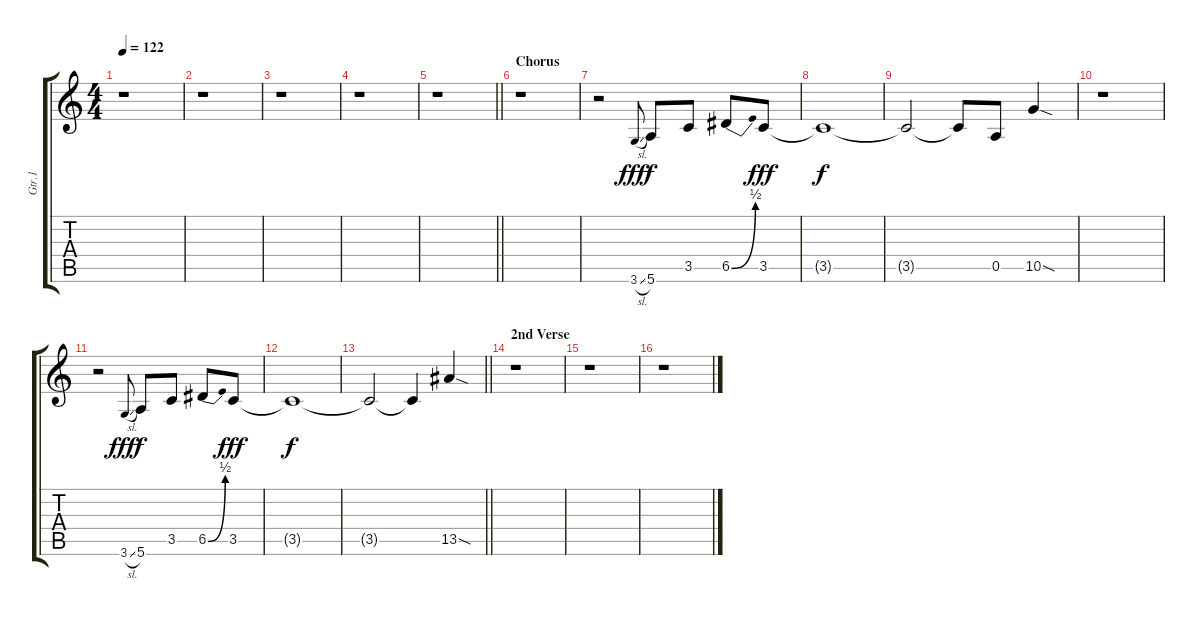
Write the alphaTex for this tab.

\track ("Gtr.1" "Gtr.1") {instrument overdrivenguitar}
\staff {score tabs}
\tuning (E4 B3 G3 D3 A2 E2) {hide}
\ts (4 4)
\tempo 122
\clef g2
\ks c
r.1{dy fff} |
r.1 |
r.1 |
r.1 |
\barLineRight lightlight
r.1 |
\section ("" "Chorus")
r.1 |
r.2 3.6{sl}.8{gr onbeat} 5.6.8{dy f} 3.5.8 6.5{be (bend 0 0 60 2)}.8 3.5.8{dy fff} |
3.5{t}.1{dy f} |
3.5{t}.2 3.5{t}.8 0.5.8 10.5{sod}.4 |
r.1 |
r.2 3.6{sl}.8{gr onbeat dy fff} 5.6.8{dy f} 3.5.8 6.5{be (bend 0 0 60 2)}.8 3.5.8{dy fff} |
3.5{t}.1{dy f} |
\barLineRight lightlight
3.5{t}.2 3.5{t}.4 13.5{sod}.4 |
\section ("" "2nd Verse")
r.1 |
r.1 |
r.1
